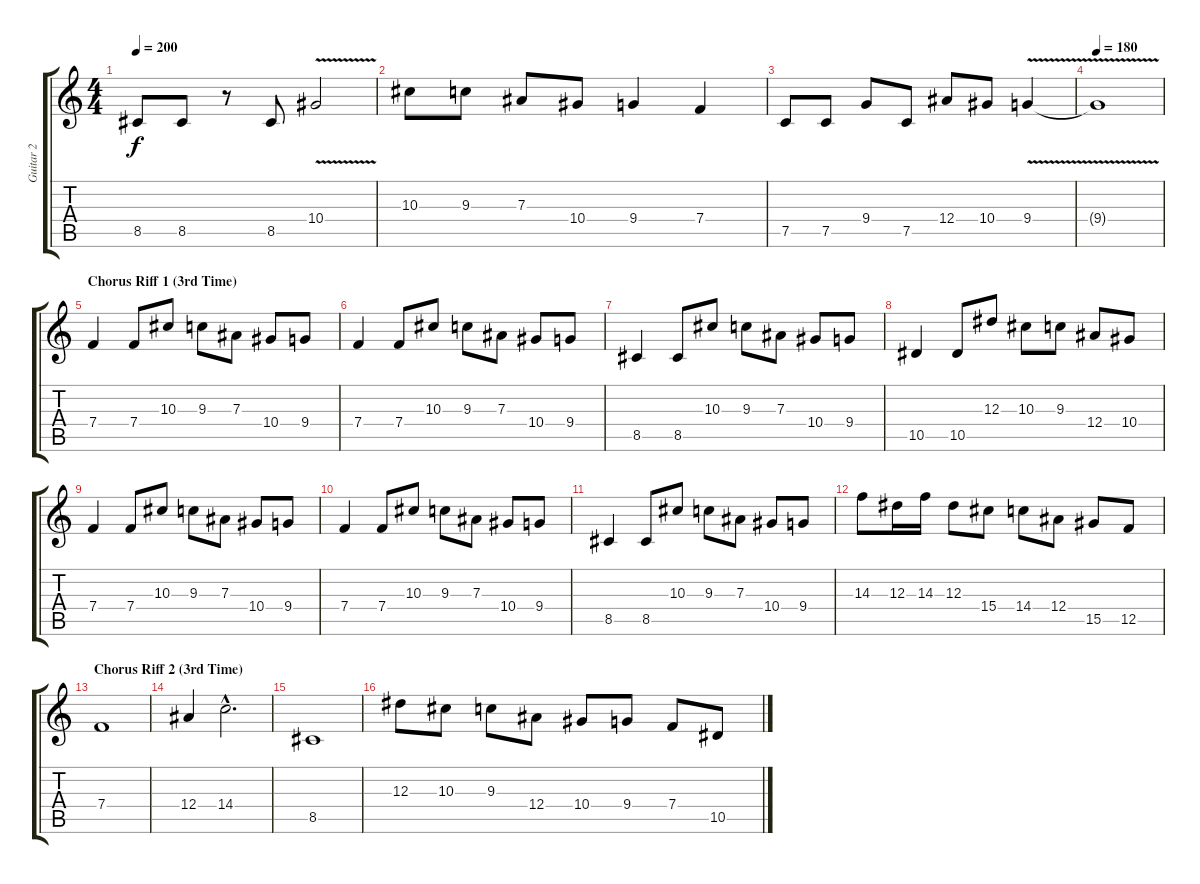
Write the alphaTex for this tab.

\track ("Guitar 2" "Guitar 2") {instrument distortionguitar}
\staff {score tabs}
\tuning (C4 G3 Eb3 Bb2 F2 C2) {hide}
\ts (4 4)
\tempo 200
\clef g2
\ks c
8.5.8{dy f} 8.5.8 r.8 8.5.8 10.4{v}.2 |
10.3.8 9.3.8 7.3.8 10.4.8 9.4.4 7.4.4 |
7.5.8 7.5.8 9.4.8 7.5.8 12.4.8 10.4.8 9.4{v}.4 |
\tempo 180
9.4{t}.1 |
\section ("" "Chorus Riff 1 (3rd Time)")
7.4.4 7.4.8 10.3.8 9.3.8 7.3.8 10.4.8 9.4.8 |
7.4.4 7.4.8 10.3.8 9.3.8 7.3.8 10.4.8 9.4.8 |
8.5.4 8.5.8 10.3.8 9.3.8 7.3.8 10.4.8 9.4.8 |
10.5.4 10.5.8 12.3.8 10.3.8 9.3.8 12.4.8 10.4.8 |
7.4.4 7.4.8 10.3.8 9.3.8 7.3.8 10.4.8 9.4.8 |
7.4.4 7.4.8 10.3.8 9.3.8 7.3.8 10.4.8 9.4.8 |
8.5.4 8.5.8 10.3.8 9.3.8 7.3.8 10.4.8 9.4.8 |
14.3.8 12.3.16 14.3.16 12.3.8 15.4.8 14.4.8 12.4.8 15.5.8 12.5.8 |
\section ("" "Chorus Riff 2 (3rd Time)")
7.4.1 |
12.4.4 14.4{hac}.2{d} |
8.5.1 |
12.3.8 10.3.8 9.3.8 12.4.8 10.4.8 9.4.8 7.4.8 10.5.8
